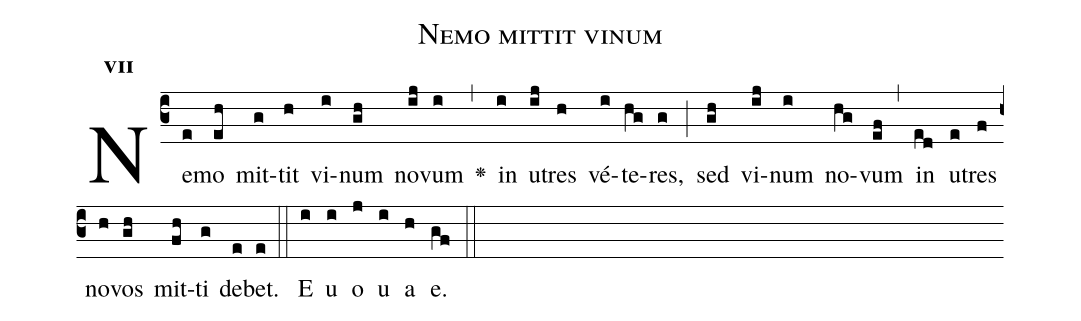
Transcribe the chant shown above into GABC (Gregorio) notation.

name:Nemo mittit vinum;
office-part:Antiphona;
mode:7;
%%
initial-style: 1;
name: Nemo mittit vinum;
book: Antiphonae & Responsoria/Tomus IV, p. 97;
occasion: Dominica VIII per Annum;
office-part: Vesperae Ant Mb;
annotation: 7a;
centering-scheme: english;
font: OFLSortsMillGoudy;
height: 11;
width: 4.5;
%%
(c3)Ne(e)mo(eh) mit(g)tit(h) vi(i)num(gh) no(ij)vum(i) <v>\greheightstar</v>(,) in(i) u(ij)tres(h) vé(i)te(hg)res,(g) (;) sed(gh) vi(ij)num(i) no(hg)vum(ef) (,) in(ed) u(e)tres(f) no(h)vos(gh) mit(fh)ti(g) de(e)bet.(e) (::) E(i) u(i) o(j) u(i) a(h) e.(gf) (::)
